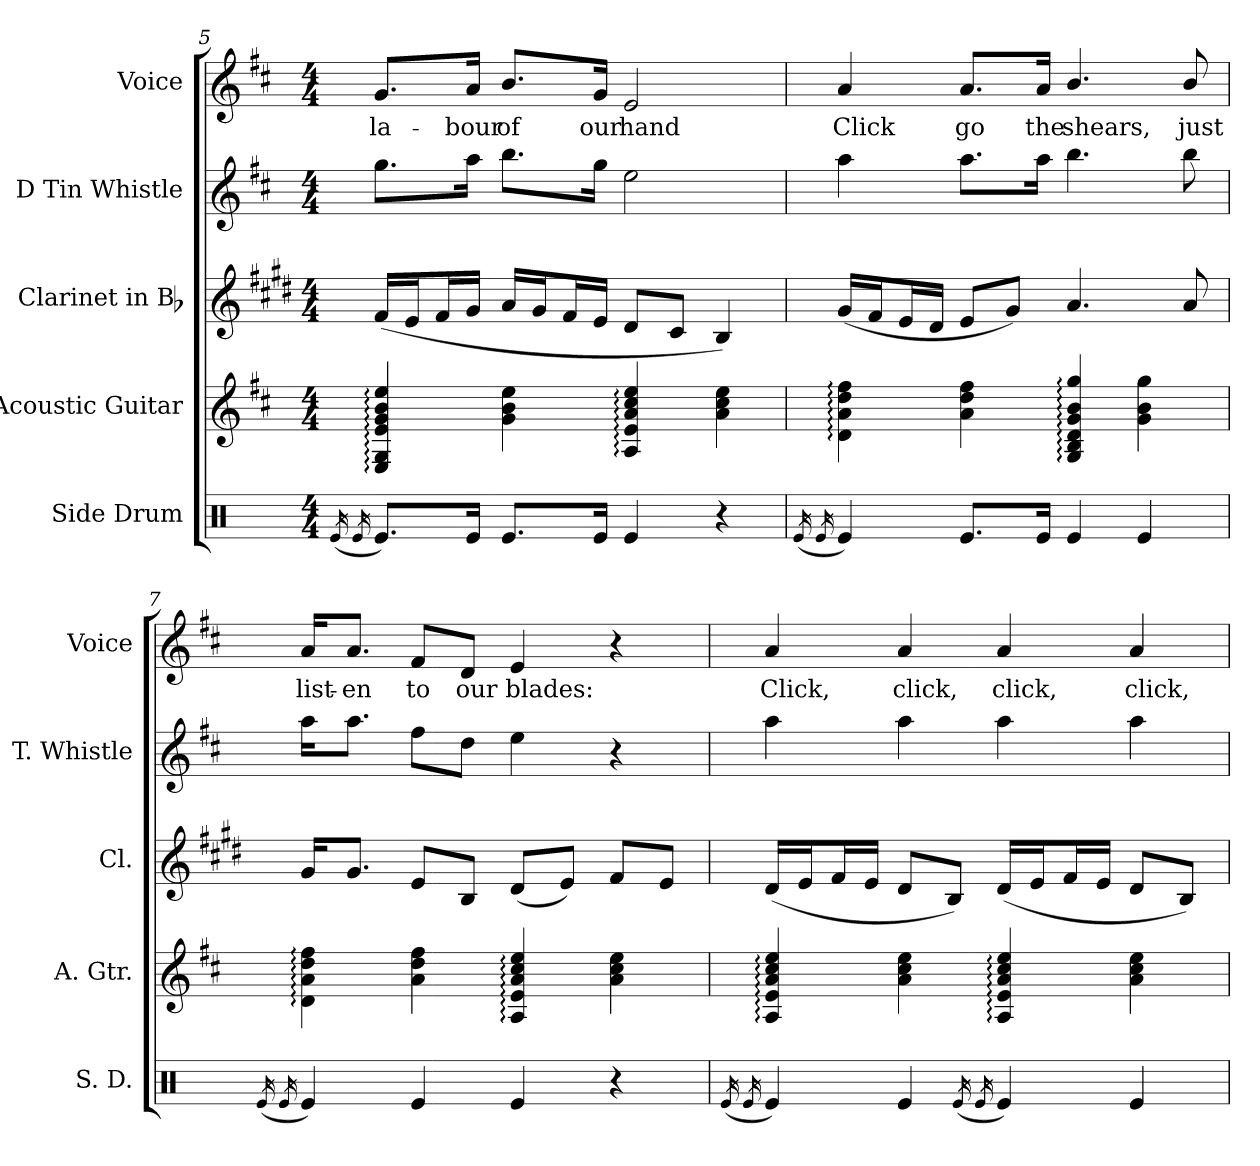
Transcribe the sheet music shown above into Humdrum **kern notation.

**kern	**kern	**kern	**kern	**kern	**text
*part5	*part4	*part3	*part2	*part1	*part1
*staff5	*staff4	*staff3	*staff2	*staff1	*staff1
*I"Side Drum	*I"Acoustic Guitar	*I"Clarinet in Bb	*I"D Tin Whistle	*I"Voice	*
*I'S. D.	*I'A. Gtr.	*I'Cl.	*I'T. Whistle	*I'Voice	*
*clefX	*clefG2	*clefG2	*clefG2	*clefG2	*
*	*ITrd7c12	*ITrd1c2	*ITrd-7c-12	*	*
*k[]	*k[f#c#]	*k[f#c#]	*k[f#c#]	*k[f#c#]	*
*C:	*D:	*D:	*D:	*D:	*
*M4/4	*M4/4	*M4/4	*M4/4	*M4/4	*
=5	=5	=5	=5	=5	=5
(16qRei/	.	.	.	.	.
16qRei/	.	.	.	.	.
!	!	!	!	!	!LO:LY:b:color=#000000
8.Rei/L)	4EEi/: 4GGi: 4Ei: 4Gi: 4Bi: 4ei:	(16ei/LL	8.gggi\L	8.gi/L	la-
.	.	16di/J	.	.	.
.	.	16ei/L	.	.	.
!	!	!	!	!	!LO:LY:b:color=#000000
16Rei/Jk	.	16f#i/JJ	16aaai\Jk	16ai/Jk	-bour
!	!	!	!	!	!LO:LY:b:color=#000000
8.Rei/L	4Gi\ 4Bi 4ei	16gi/LL	8.bbbi\L	8.bi/L	of
.	.	16f#i/J	.	.	.
.	.	16ei/L	.	.	.
!	!	!	!	!	!LO:LY:b:color=#000000
16Rei/Jk	.	16di/JJ	16gggi\Jk	16gi/Jk	our
!	!	!	!	!	!LO:LY:b:color=#000000
4Rei/	4AAi/: 4Ei: 4Ai: 4c#i: 4ei:	8c#i/L	2eeei\	2ei/	hand
.	.	8Bi/J	.	.	.
4r	4Ai\ 4c#i 4ei	4Ai/)	.	.	.
=6	=6	=6	=6	=6	=6
(16qRei/	.	.	.	.	.
16qRei/	.	.	.	.	.
!	!	!	!	!	!LO:LY:b:color=#000000
4Rei/)	4Di\: 4Ai: 4di: 4f#i:	(16f#i/LL	4aaai\	4ai/	Click
.	.	16ei/J	.	.	.
.	.	16di/L	.	.	.
.	.	16c#i/JJ	.	.	.
!	!	!	!	!	!LO:LY:b:color=#000000
8.Rei/L	4Ai\ 4di 4f#i	8di/L	8.aaai\L	8.ai/L	go
.	.	8f#i/J)	.	.	.
!	!	!	!	!	!LO:LY:b:color=#000000
16Rei/Jk	.	.	16aaai\Jk	16ai/Jk	the
!	!	!	!	!	!LO:LY:b:color=#000000
4Rei/	4GGi/: 4BBi: 4Di: 4Gi: 4Bi: 4gi:	4.gi/	4.bbbi\	4.bi/	shears,
4Rei/	4Gi\ 4Bi 4gi	.	.	.	.
!	!	!	!	!	!LO:LY:b:color=#000000
.	.	8gi/	8bbbi\	8bi/	just
!!LO:LB:g=z
=7	=7	=7	=7	=7	=7
(16qRei/	.	.	.	.	.
16qRei/	.	.	.	.	.
!	!	!	!	!	!LO:LY:b:color=#000000
4Rei/)	4Di\: 4Ai: 4di: 4f#i:	16f#i/KL	16aaai\KL	16ai/KL	list-
!	!	!	!	!	!LO:LY:b:color=#000000
.	.	8.f#i/J	8.aaai\J	8.ai/J	-en
!	!	!	!	!	!LO:LY:b:color=#000000
4Rei/	4Ai\ 4di 4f#i	8di/L	8fff#i\L	8f#i/L	to
!	!	!	!	!	!LO:LY:b:color=#000000
.	.	8Ai/J	8dddi\J	8di/J	our
!	!	!	!	!	!LO:LY:b:color=#000000
4Rei/	4AAi/: 4Ei: 4Ai: 4c#i: 4ei:	(8c#i/L	4eeei\	4ei/	blades:
.	.	8di/J)	.	.	.
4r	4Ai\ 4c#i 4ei	8ei/L	4r	4r	.
.	.	8di/J	.	.	.
=8	=8	=8	=8	=8	=8
(16qRei/	.	.	.	.	.
16qRei/	.	.	.	.	.
!	!	!	!	!	!LO:LY:b:color=#000000
4Rei/)	4AAi/: 4Ei: 4Ai: 4c#i: 4ei:	(16c#i/LL	4aaai\	4ai/	Click,
.	.	16di/J	.	.	.
.	.	16ei/L	.	.	.
.	.	16di/JJ	.	.	.
!	!	!	!	!	!LO:LY:b:color=#000000
4Rei/	4Ai\ 4c#i 4ei	8c#i/L	4aaai\	4ai/	click,
.	.	8Ai/J)	.	.	.
(16qRei/	.	.	.	.	.
16qRei/	.	.	.	.	.
!	!	!	!	!	!LO:LY:b:color=#000000
4Rei/)	4AAi/: 4Ei: 4Ai: 4c#i: 4ei:	(16c#i/LL	4aaai\	4ai/	click,
.	.	16di/J	.	.	.
.	.	16ei/L	.	.	.
.	.	16di/JJ	.	.	.
!	!	!	!	!	!LO:LY:b:color=#000000
4Rei/	4Ai\ 4c#i 4ei	8c#i/L	4aaai\	4ai/	click,
.	.	8Ai/J)	.	.	.
=	=	=	=	=	=
*-	*-	*-	*-	*-	*-
